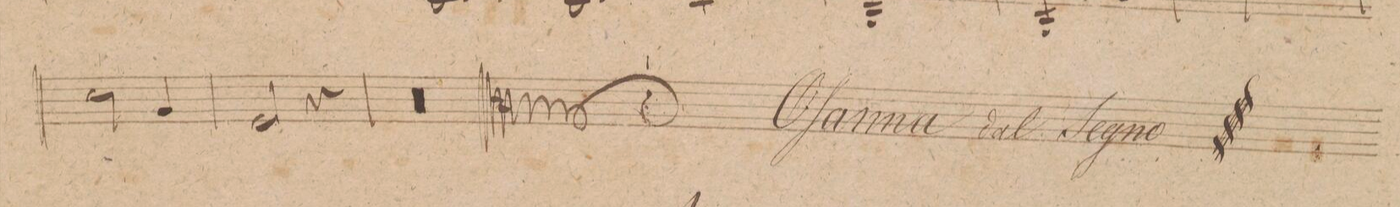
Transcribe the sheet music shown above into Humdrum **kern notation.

**kern	**dynam
*I"Corno 2do in D	*
*clefG2	*
*k[f#c#]	*
*M3/4	*
2d\	.
4A/	.
=68	=68
2F#/	.
4r	.
=69	=69
0.r	.
=70	=70
=71	=71
=72	=72
==	==
*-	*-
